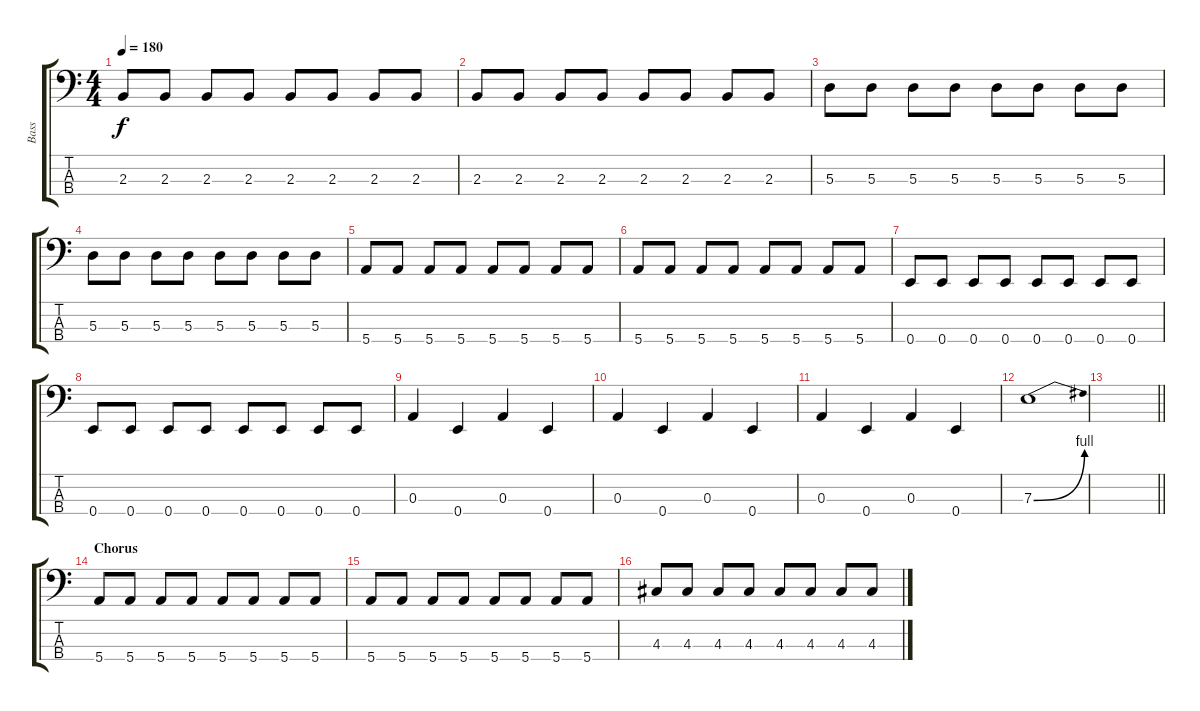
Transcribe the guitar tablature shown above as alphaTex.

\track ("Bass" "Bass") {instrument electricbassfinger}
\staff {score tabs}
\tuning (G2 D2 A1 E1) {hide}
\ts (4 4)
\tempo 180
\clef f4
\ks c
2.3.8{dy f} 2.3.8 2.3.8 2.3.8 2.3.8 2.3.8 2.3.8 2.3.8 |
2.3.8 2.3.8 2.3.8 2.3.8 2.3.8 2.3.8 2.3.8 2.3.8 |
5.3.8 5.3.8 5.3.8 5.3.8 5.3.8 5.3.8 5.3.8 5.3.8 |
5.3.8 5.3.8 5.3.8 5.3.8 5.3.8 5.3.8 5.3.8 5.3.8 |
5.4.8 5.4.8 5.4.8 5.4.8 5.4.8 5.4.8 5.4.8 5.4.8 |
5.4.8 5.4.8 5.4.8 5.4.8 5.4.8 5.4.8 5.4.8 5.4.8 |
0.4.8 0.4.8 0.4.8 0.4.8 0.4.8 0.4.8 0.4.8 0.4.8 |
0.4.8 0.4.8 0.4.8 0.4.8 0.4.8 0.4.8 0.4.8 0.4.8 |
0.3.4 0.4.4 0.3.4 0.4.4 |
0.3.4 0.4.4 0.3.4 0.4.4 |
0.3.4 0.4.4 0.3.4 0.4.4 |
7.3{be (bend 0 0 60 4)}.1 |
\barLineRight lightlight
|
\section ("" "Chorus")
5.4.8 5.4.8 5.4.8 5.4.8 5.4.8 5.4.8 5.4.8 5.4.8 |
5.4.8 5.4.8 5.4.8 5.4.8 5.4.8 5.4.8 5.4.8 5.4.8 |
4.3.8 4.3.8 4.3.8 4.3.8 4.3.8 4.3.8 4.3.8 4.3.8
